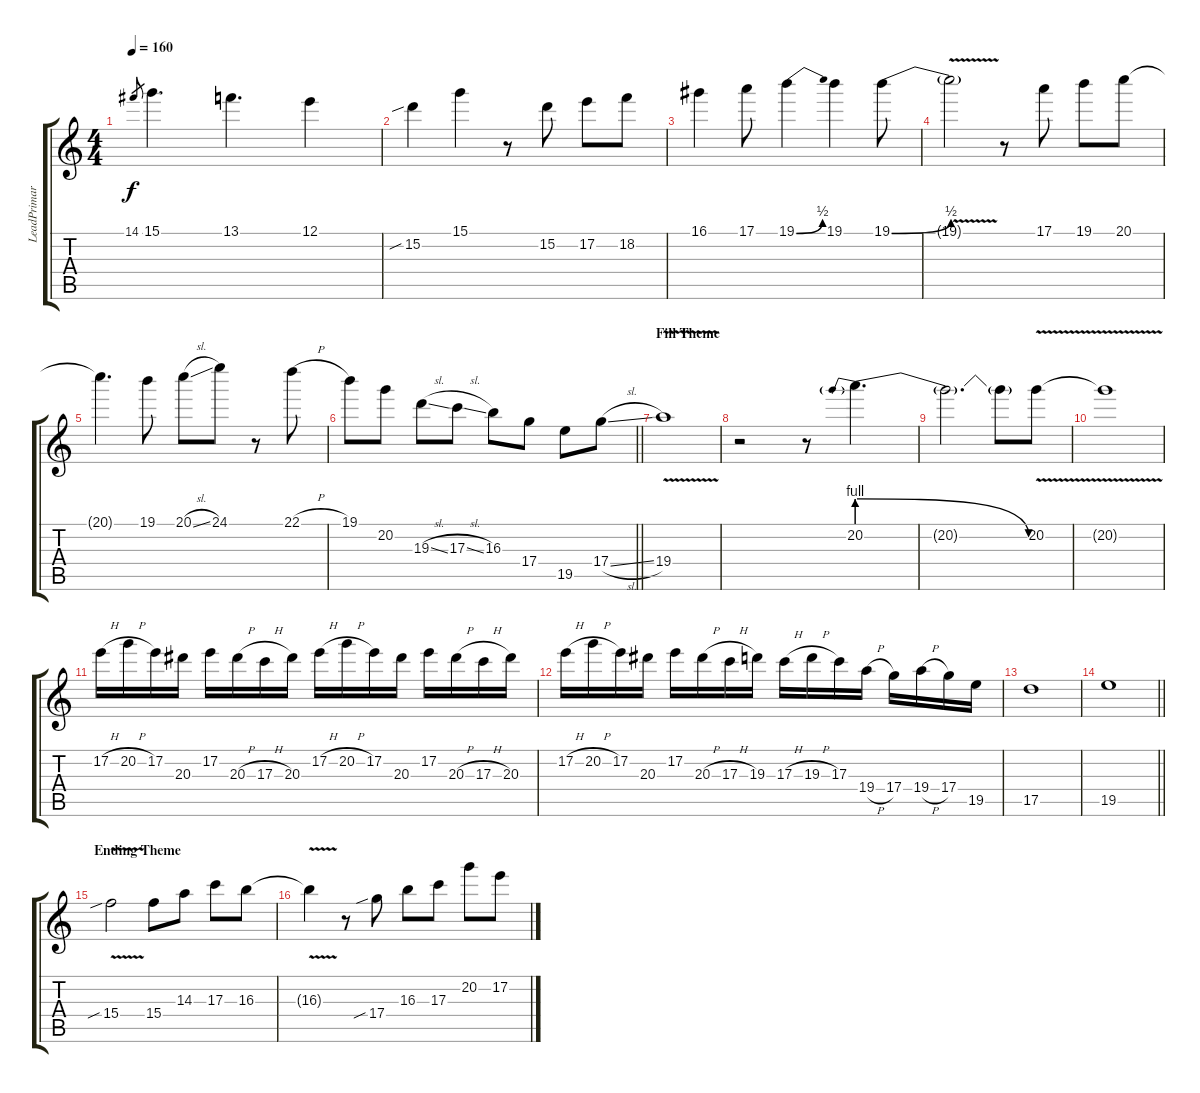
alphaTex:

\track ("LeadPrimary" "LeadPrimar") {instrument distortionguitar}
\staff {score tabs}
\tuning (E4 B3 G3 D3 A2 E2) {hide}
\ts (4 4)
\tempo 160
\clef g2
\ks c
14.1.8{gr dy f} 15.1.4{d} 13.1.4{d} 12.1.4 |
15.2{sib}.4 15.1.4 r.8 15.2.8 17.2.8 18.2.8 |
16.1.4 17.1.8 19.1{be (bend 0 0 60 2)}.4 19.1.4 19.1{be (bend 0 0 60 2)}.8 |
19.1{v t}.2 r.8 17.1.8 19.1.8 20.1.8 |
20.1{t}.4{d} 19.1.8 20.1{sl}.8 24.1.8 r.8 22.1{h}.8 |
\barLineRight lightlight
19.1.8 20.2.8 19.3{sl}.8 17.3{sl}.8 16.3.8 17.4.8 19.5.8 17.4{sl}.8 |
\section ("" "Fill Theme")
19.4{v}.1 |
r.2 r.8 20.2{be (prebendrelease 0 4 60 0)}.4{d} |
20.2{t}.2{d} 20.2{t}.8 20.2{v}.8 |
20.2{t}.1 |
17.2{h}.16 20.2{h}.16 17.2.16 20.3.16 17.2.16 20.3{h}.16 17.3{h}.16 20.3.16 17.2{h}.16 20.2{h}.16 17.2.16 20.3.16 17.2.16 20.3{h}.16 17.3{h}.16 20.3.16 |
17.2{h}.16 20.2{h}.16 17.2.16 20.3.16 17.2.16 20.3{h}.16 17.3{h}.16 19.3.16 17.3{h}.16 19.3{h}.16 17.3.16 19.4{h}.16 17.4.16 19.4{h}.16 17.4.16 19.5.16 |
17.5.1 |
\barLineRight lightlight
19.5.1 |
\section ("" "Ending Theme")
15.4{v sib}.2 15.4.8 14.3.8 17.3.8 16.3.8 |
16.3{v t}.4 r.8 17.4{sib}.8 16.3.8 17.3.8 20.2.8 17.2.8
